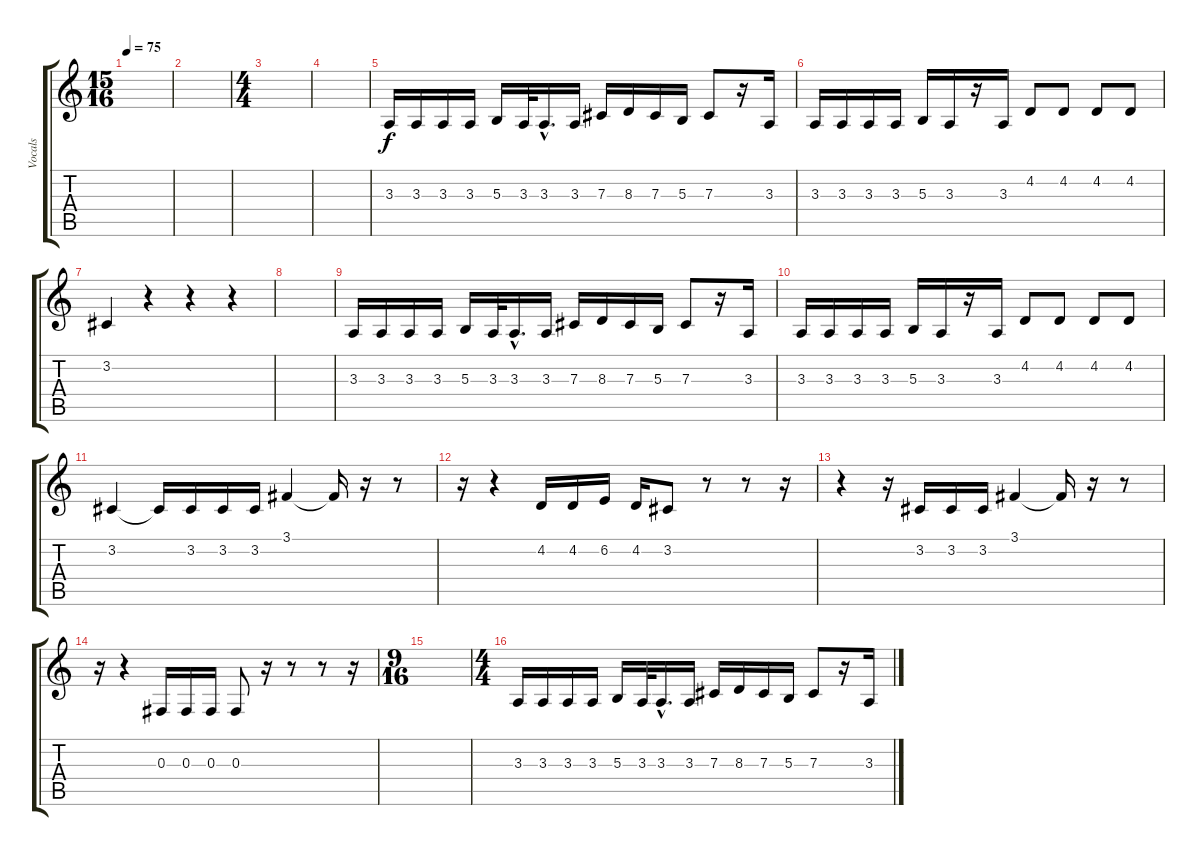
\track ("Vocals" "Vocals") {instrument englishhorn}
\staff {score tabs}
\tuning (Eb4 Bb3 Gb3 Db3 Ab2 Eb2) {hide}
\ts (15 16)
\tempo 75
\clef g2
\ks c
|
|
\ts (4 4)
|
|
3.3.16 3.3.16 3.3.16 3.3.16 5.3.16 3.3.32 3.3{hac}.16{d} 3.3.16 7.3.16 8.3.16 7.3.16 5.3.16 7.3.8 r.16 3.3.16 |
3.3.16 3.3.16 3.3.16 3.3.16 5.3.16 3.3.16 r.16 3.3.16 4.2.8 4.2.8 4.2.8 4.2.8 |
3.2.4 r.4 r.4 r.4 |
|
3.3.16 3.3.16 3.3.16 3.3.16 5.3.16 3.3.32 3.3{hac}.16{d} 3.3.16 7.3.16 8.3.16 7.3.16 5.3.16 7.3.8 r.16 3.3.16 |
3.3.16 3.3.16 3.3.16 3.3.16 5.3.16 3.3.16 r.16 3.3.16 4.2.8 4.2.8 4.2.8 4.2.8 |
3.2.4 3.2{t}.16 3.2.16 3.2.16 3.2.16 3.1.4 3.1{t}.16 r.16 r.8 |
r.16 r.4 4.2.16 4.2.16 6.2.16 4.2.16 3.2.8 r.8 r.8 r.16 |
r.4 r.16 3.2.16 3.2.16 3.2.16 3.1.4 3.1{t}.16 r.16 r.8 |
r.16 r.4 0.3.16 0.3.16 0.3.16 0.3.8 r.16 r.8 r.8 r.16 |
\ts (9 16)
|
\ts (4 4)
3.3.16 3.3.16 3.3.16 3.3.16 5.3.16 3.3.32 3.3{hac}.16{d} 3.3.16 7.3.16 8.3.16 7.3.16 5.3.16 7.3.8 r.16 3.3.16
